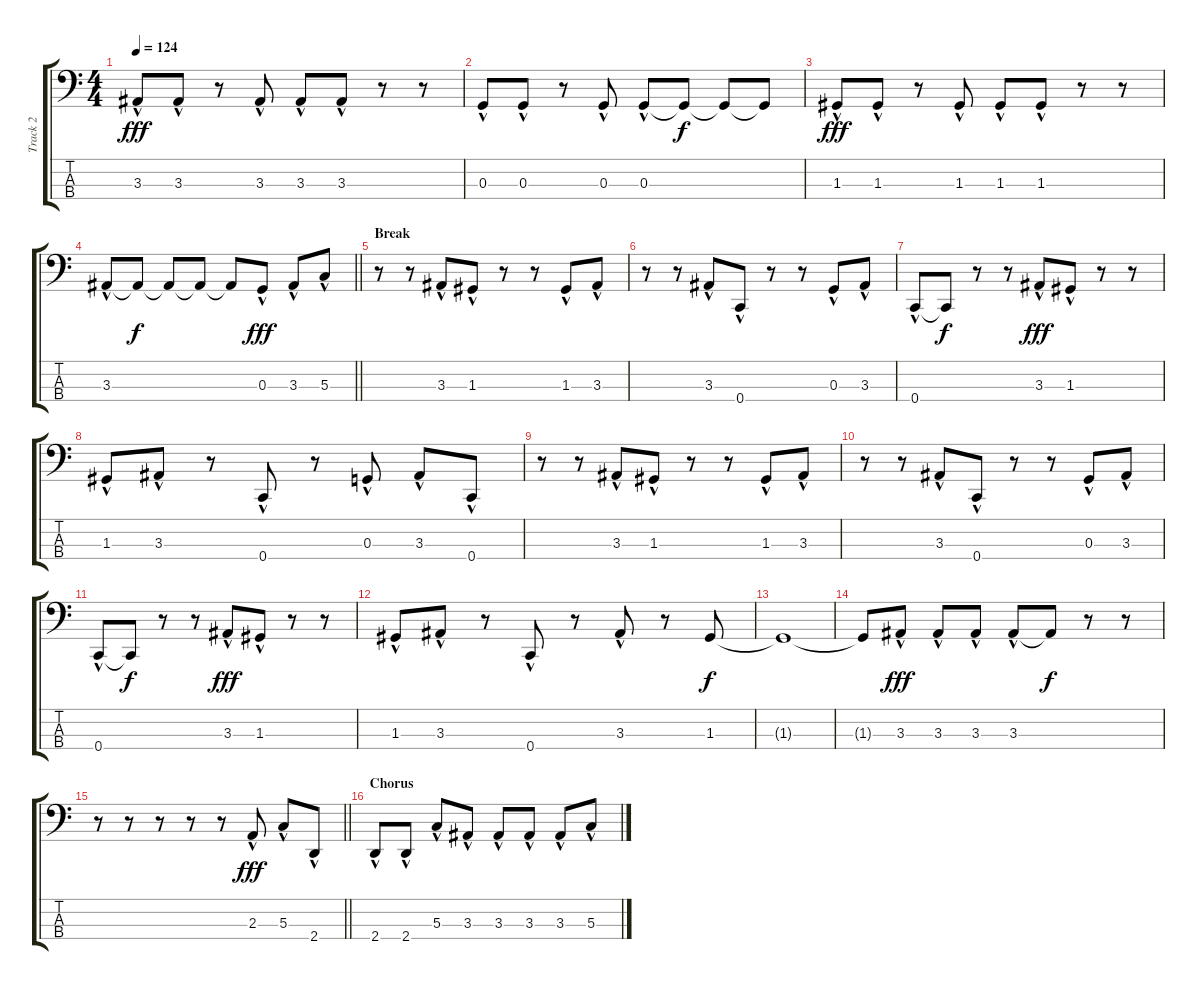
\track ("Track 2" "Track 2") {instrument electricbassfinger}
\staff {score tabs}
\tuning (F2 C2 G1 C1) {hide}
\ts (4 4)
\tempo 124
\clef f4
\ks c
3.3{hac}.8{dy fff} 3.3{hac}.8 r.8 3.3{hac}.8 3.3{hac}.8 3.3{hac}.8 r.8 r.8 |
0.3{hac}.8 0.3{hac}.8 r.8 0.3{hac}.8 0.3{hac}.8 0.3{t}.8{dy f} 0.3{t}.8 0.3{t}.8 |
1.3{hac}.8{dy fff} 1.3{hac}.8 r.8 1.3{hac}.8 1.3{hac}.8 1.3{hac}.8 r.8 r.8 |
\barLineRight lightlight
3.3{hac}.8 3.3{t}.8{dy f} 3.3{t}.8 3.3{t}.8 3.3{t}.8 0.3{hac}.8{dy fff} 3.3{hac}.8 5.3{hac}.8 |
\section ("" "Break")
r.8 r.8 3.3{hac}.8 1.3{hac}.8 r.8 r.8 1.3{hac}.8 3.3{hac}.8 |
r.8 r.8 3.3{hac}.8 0.4{hac}.8 r.8 r.8 0.3{hac}.8 3.3{hac}.8 |
0.4{hac}.8 0.4{t}.8{dy f} r.8 r.8 3.3{hac}.8{dy fff} 1.3{hac}.8 r.8 r.8 |
1.3{hac}.8 3.3{hac}.8 r.8 0.4{hac}.8 r.8 0.3{hac}.8 3.3{hac}.8 0.4{hac}.8 |
r.8 r.8 3.3{hac}.8 1.3{hac}.8 r.8 r.8 1.3{hac}.8 3.3{hac}.8 |
r.8 r.8 3.3{hac}.8 0.4{hac}.8 r.8 r.8 0.3{hac}.8 3.3{hac}.8 |
0.4{hac}.8 0.4{t}.8{dy f} r.8 r.8 3.3{hac}.8{dy fff} 1.3{hac}.8 r.8 r.8 |
1.3{hac}.8 3.3{hac}.8 r.8 0.4{hac}.8 r.8 3.3{hac}.8 r.8 1.3.8{dy f} |
1.3{t}.1 |
1.3{t}.8 3.3{hac}.8{dy fff} 3.3{hac}.8 3.3{hac}.8 3.3{hac}.8 3.3{t}.8{dy f} r.8 r.8 |
\barLineRight lightlight
r.8 r.8 r.8 r.8 r.8 2.3{hac}.8{dy fff} 5.3{hac}.8 2.4{hac}.8 |
\section ("" "Chorus")
2.4{hac}.8 2.4{hac}.8 5.3{hac}.8 3.3{hac}.8 3.3{hac}.8 3.3{hac}.8 3.3{hac}.8 5.3{hac}.8
